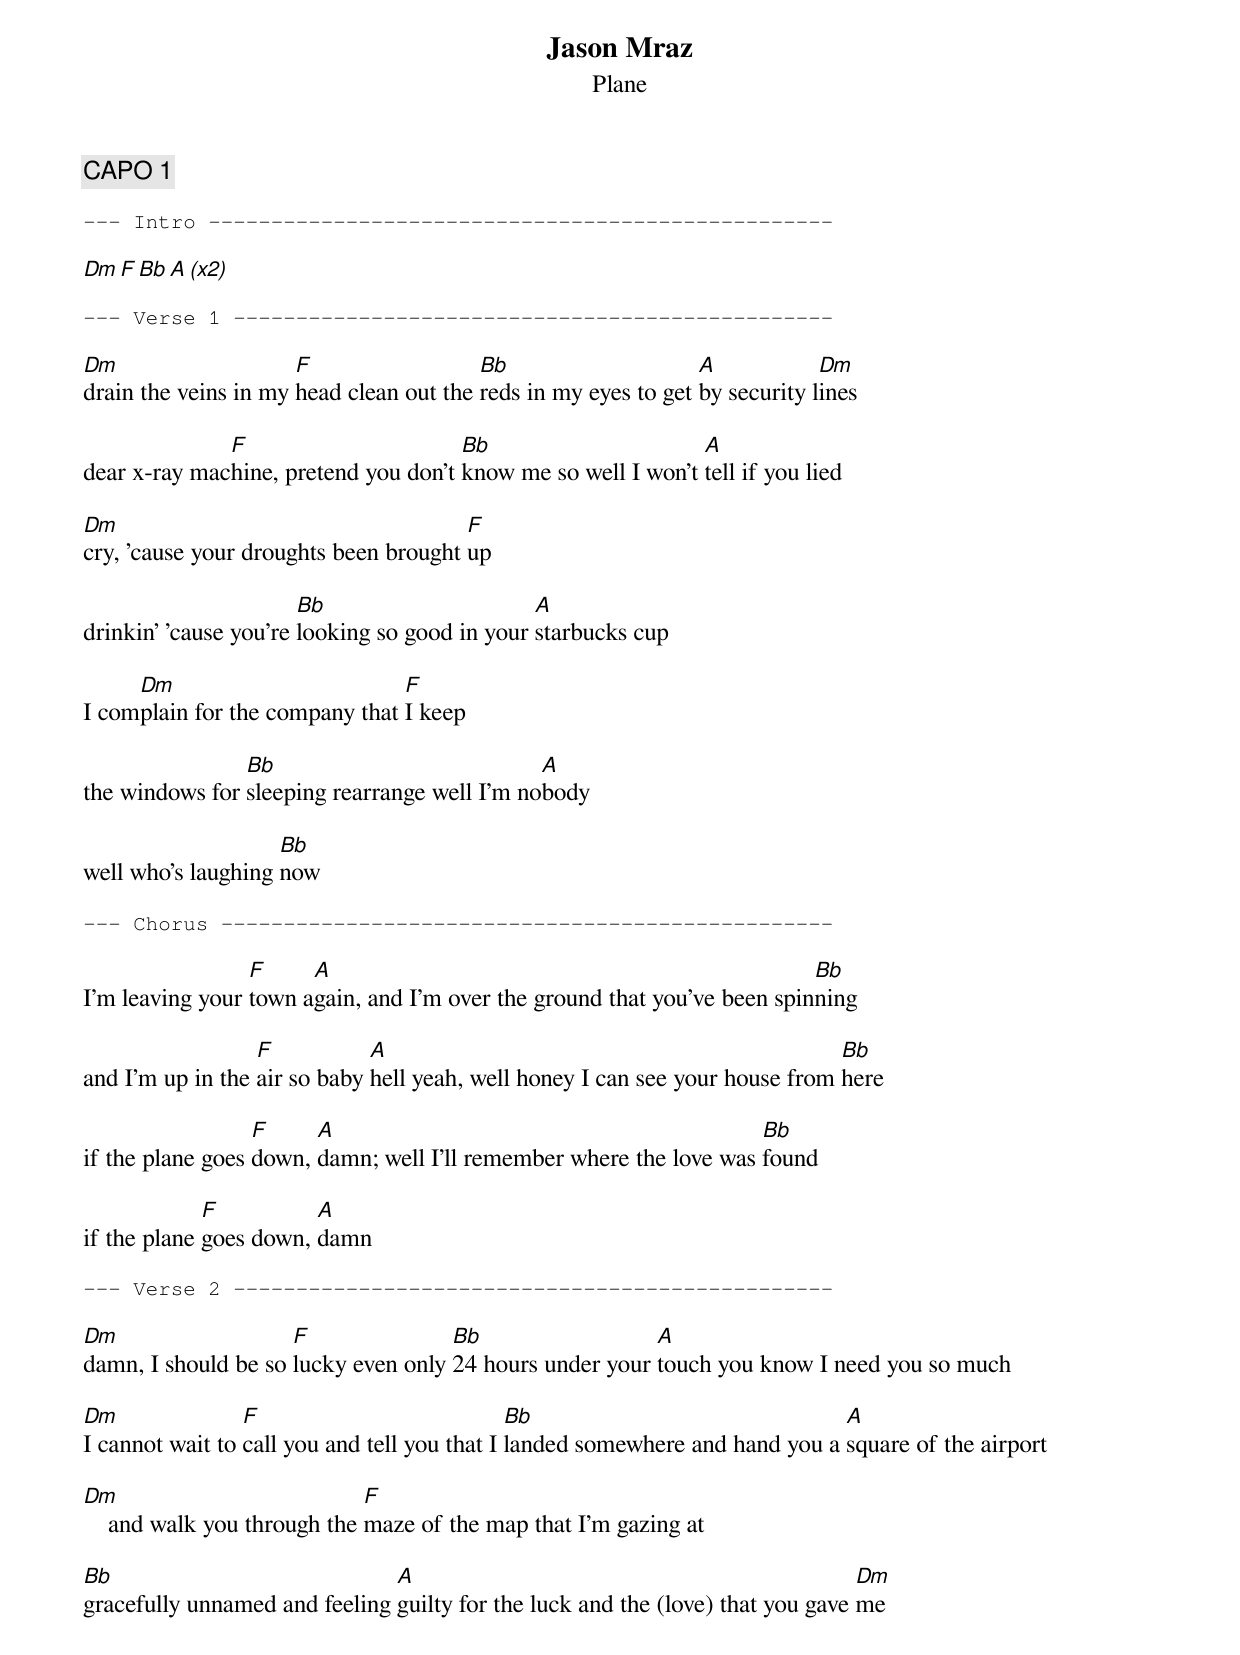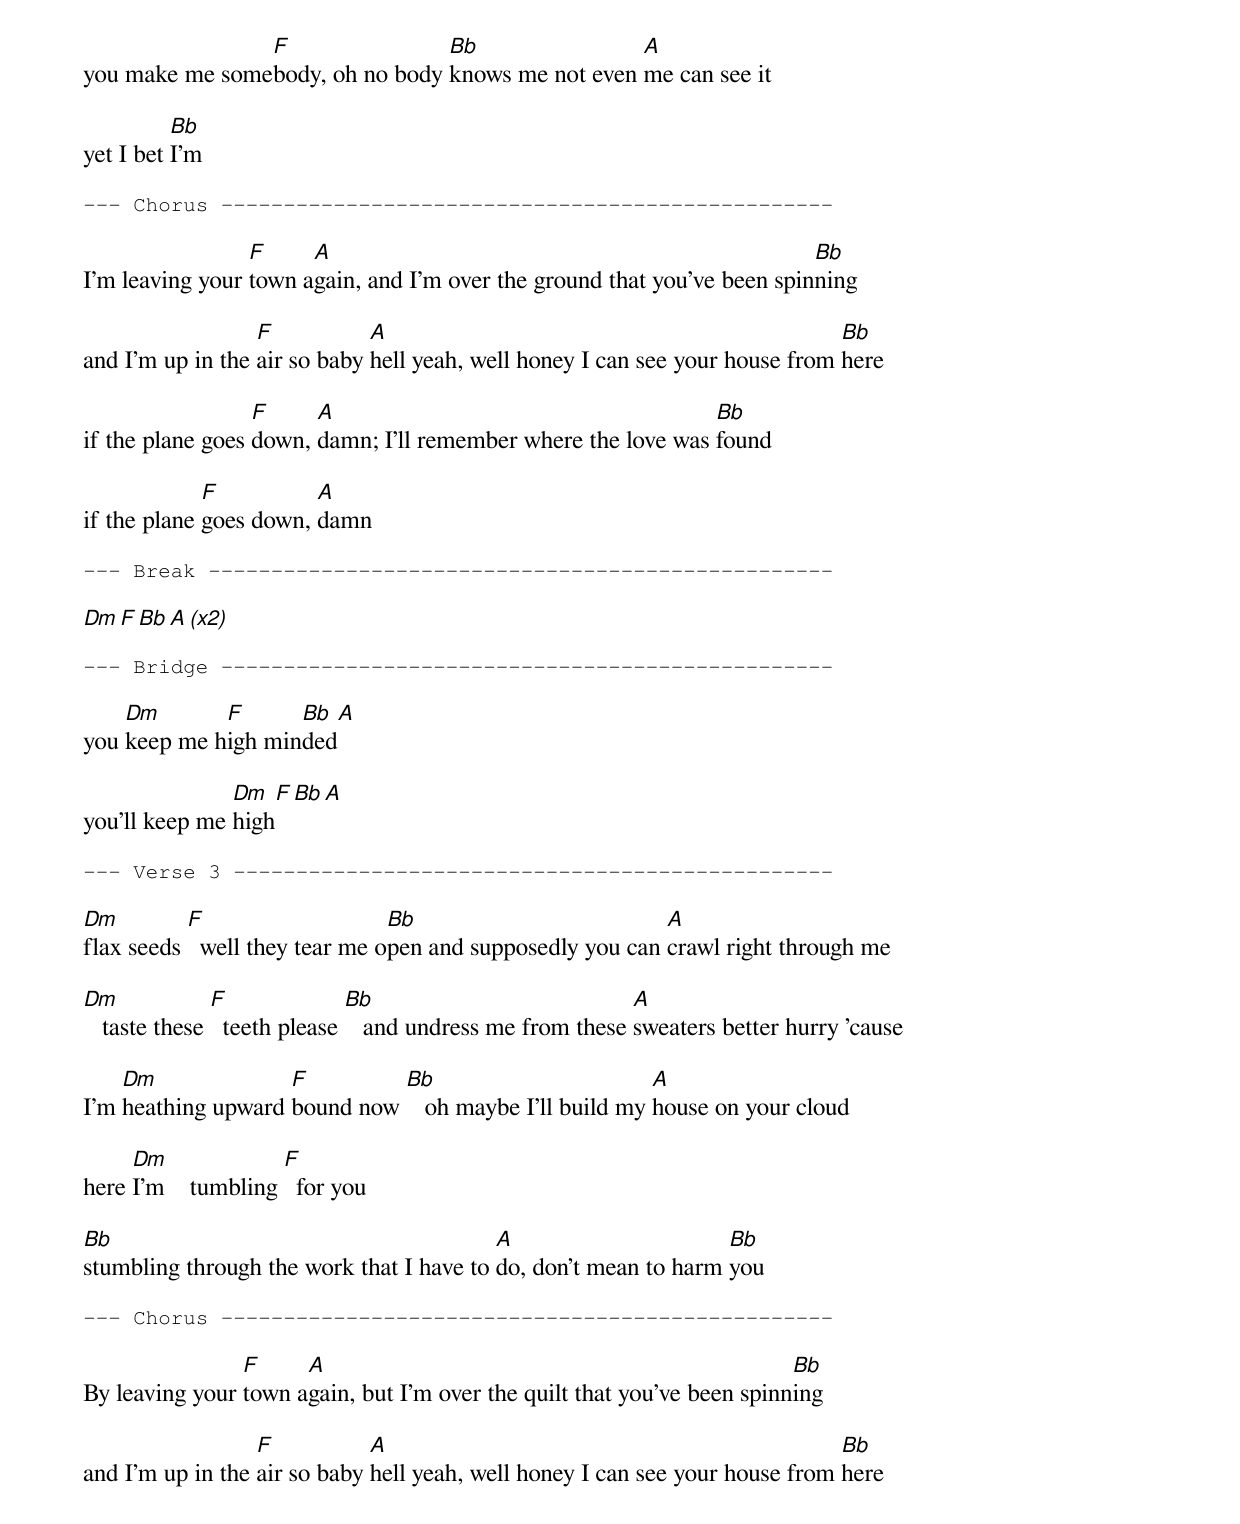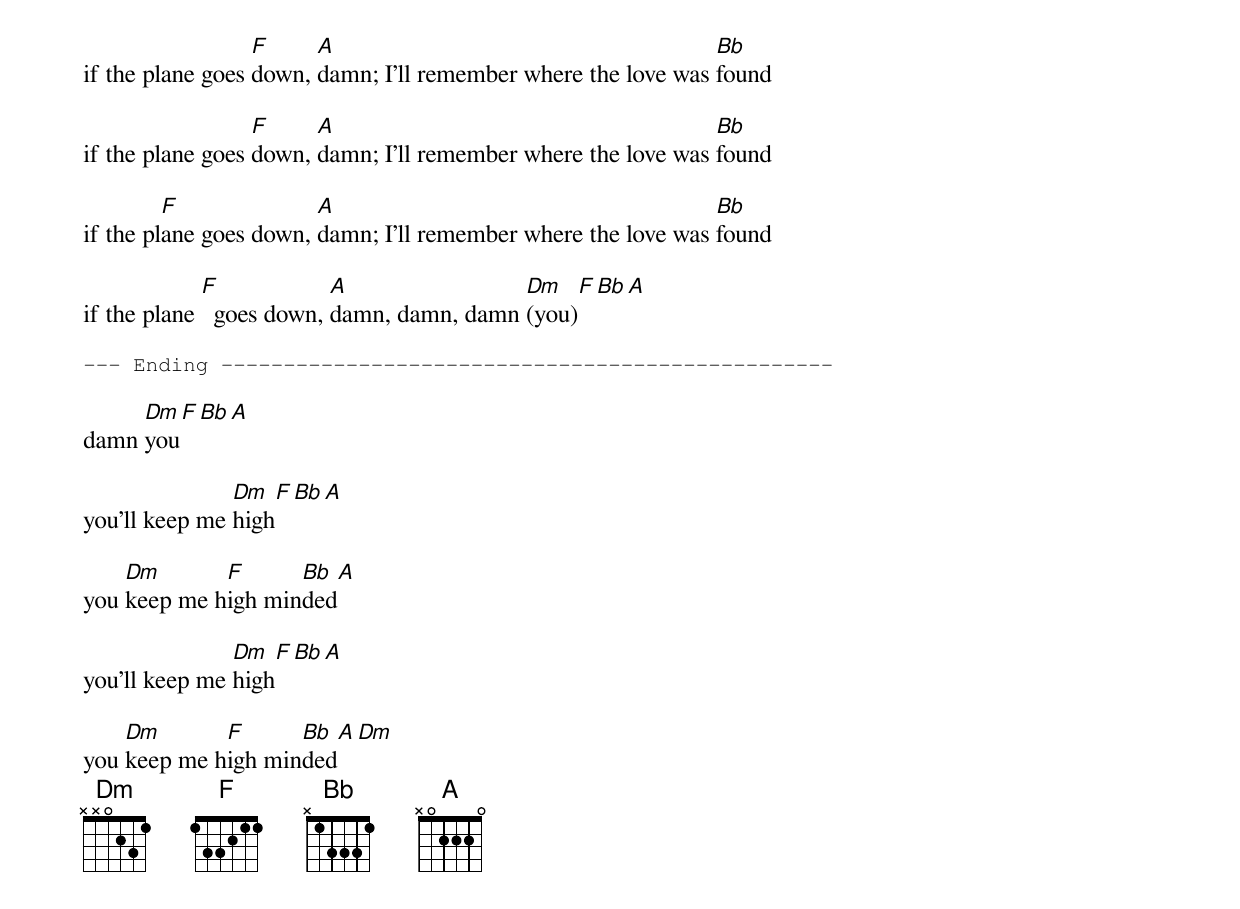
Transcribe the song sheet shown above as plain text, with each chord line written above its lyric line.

Jason Mraz
Plane

CAPO 1

--- Intro --------------------------------------------------

Dm F Bb A (x2)

--- Verse 1 ------------------------------------------------

Dm                    F                  Bb                     A            Dm
drain the veins in my head clean out the reds in my eyes to get by security lines

              F                       Bb                      A
dear x-ray machine, pretend you don't know me so well I won't tell if you lied

Dm                                     F
cry, 'cause your droughts been brought up

                       Bb                      A
drinkin' 'cause you're looking so good in your starbucks cup

     Dm                         F
I complain for the company that I keep

                Bb                            A
the windows for sleeping rearrange well I'm nobody

                    Bb
well who's laughing now

--- Chorus -------------------------------------------------

                 F     A                                                  Bb
I'm leaving your town again, and I'm over the ground that you've been spinning

                  F           A                                               Bb
and I'm up in the air so baby hell yeah, well honey I can see your house from here

                  F     A                                           Bb
if the plane goes down, damn; well I'll remember where the love was found

             F          A
if the plane goes down, damn

--- Verse 2 ------------------------------------------------

Dm                   F               Bb                  A
damn, I should be so lucky even only 24 hours under your touch you know I need you so much

Dm               F                            Bb                              A
I cannot wait to call you and tell you that I landed somewhere and hand you a square of the airport

Dm                           F
    and walk you through the maze of the map that I'm gazing at

Bb                             A                                                Dm
gracefully unnamed and feeling guilty for the luck and the (love) that you gave me

                F                Bb                A
you make me somebody, oh no body knows me not even me can see it

          Bb
yet I bet I'm

--- Chorus -------------------------------------------------

                 F     A                                                  Bb
I'm leaving your town again, and I'm over the ground that you've been spinning

                  F           A                                               Bb
and I'm up in the air so baby hell yeah, well honey I can see your house from here

                  F     A                                      Bb
if the plane goes down, damn; I'll remember where the love was found

             F          A
if the plane goes down, damn

--- Break --------------------------------------------------

Dm F Bb A (x2)

--- Bridge -------------------------------------------------

    Dm       F      Bb  A
you keep me high minded

               Dm   F  Bb A
you'll keep me high

--- Verse 3 ------------------------------------------------

Dm         F                    Bb                         A
flax seeds   well they tear me open and supposedly you can crawl right through me

Dm             F              Bb                           A
   taste these   teeth please    and undress me from these sweaters better hurry 'cause

    Dm              F         Bb                        A
I'm heathing upward bound now    oh maybe I'll build my house on your cloud

     Dm              F
here I'm    tumbling   for you

Bb                                        A                      Bb
stumbling through the work that I have to do, don't mean to harm you

--- Chorus -------------------------------------------------

                F     A                                                  Bb
By leaving your town again, but I'm over the quilt that you've been spinning

                  F           A                                               Bb
and I'm up in the air so baby hell yeah, well honey I can see your house from here

                  F     A                                      Bb
if the plane goes down, damn; I'll remember where the love was found

                  F     A                                      Bb
if the plane goes down, damn; I'll remember where the love was found

         F              A                                      Bb
if the plane goes down, damn; I'll remember where the love was found

             F            A                Dm    F  Bb A
if the plane   goes down, damn, damn, damn (you)

--- Ending -------------------------------------------------

     Dm   F Bb A
damn you

               Dm   F  Bb A
you'll keep me high

    Dm       F      Bb  A
you keep me high minded

               Dm   F  Bb A
you'll keep me high

    Dm       F      Bb  A  Dm
you keep me high minded
